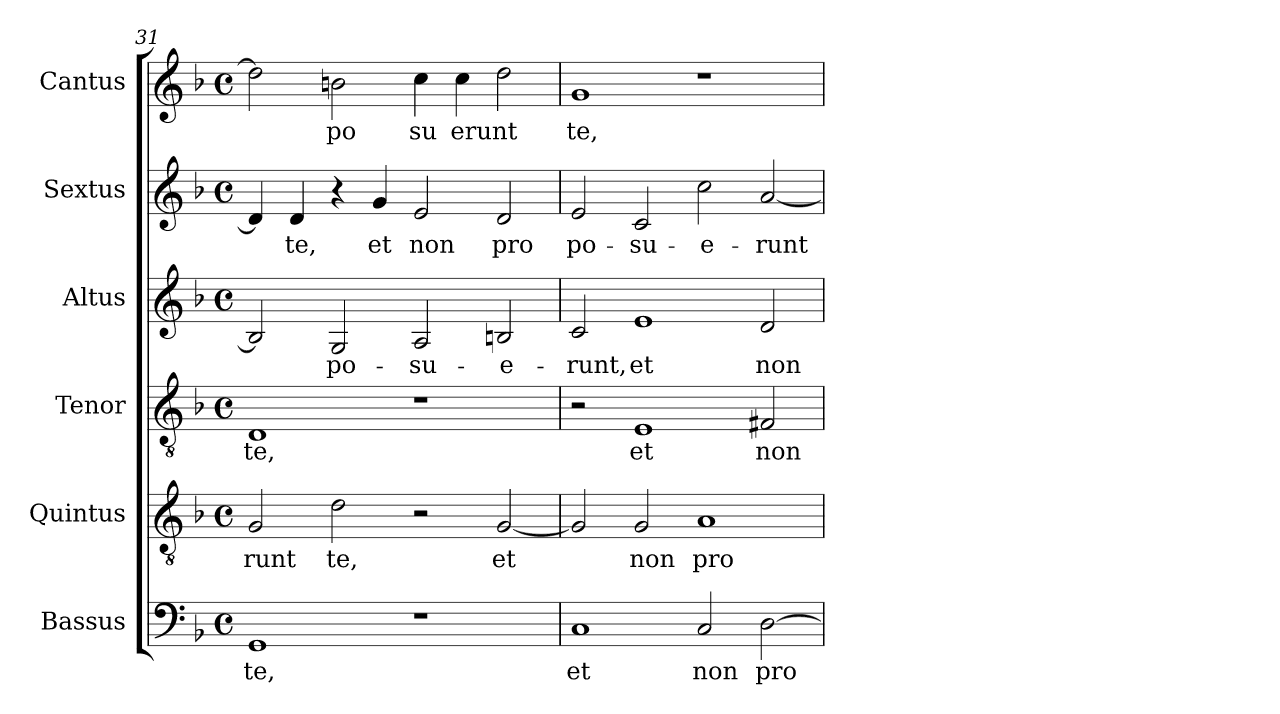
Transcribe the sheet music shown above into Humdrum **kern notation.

**kern	**text	**kern	**text	**kern	**text	**kern	**text	**kern	**text	**kern	**text
*part6	*part6	*part5	*part5	*part4	*part4	*part3	*part3	*part2	*part2	*part1	*part1
*staff6	*staff6	*staff5	*staff5	*staff4	*staff4	*staff3	*staff3	*staff2	*staff2	*staff1	*staff1
*I"Bassus	*	*I"Quintus	*	*I"Tenor	*	*I"Altus	*	*I"Sextus	*	*I"Cantus	*
*clefF4	*	*clefGv2	*	*clefGv2	*	*clefG2	*	*clefG2	*	*clefG2	*
*k[b-]	*	*k[b-]	*	*k[b-]	*	*k[b-]	*	*k[b-]	*	*k[b-]	*
*F:	*	*F:	*	*F:	*	*F:	*	*F:	*	*F:	*
*M4/4	*	*M4/4	*	*M4/4	*	*M4/4	*	*M4/4	*	*M4/4	*
*met(c)	*	*met(c)	*	*met(c)	*	*met(c)	*	*met(c)	*	*met(c)	*
=31	=31	=31	=31	=31	=31	=31	=31	=31	=31	=31	=31
!	!LO:LY:b:cj	!	!LO:LY:b:cj	!	!LO:LY:b:cj	!	!	!	!	!	!
1GG	te,	2G/	runt	1D	te,	2B-/]	.	4d/]	.	2dd\]	.
!	!	!	!	!	!	!	!	!	!LO:LY:b:cj	!	!
.	.	.	.	.	.	.	.	4d/	te,	.	.
!	!	!	!LO:LY:b:cj	!	!	!	!LO:LY:b:cj	!	!	!	!LO:LY:b:cj
.	.	2d\	te,	.	.	2G/	-po-	4r	.	2bn\	po
!	!	!	!	!	!	!	!	!	!LO:LY:b:cj	!	!
.	.	.	.	.	.	.	.	4g/	et	.	.
!	!	!	!	!	!	!	!LO:LY:b:cj	!	!LO:LY:b:cj	!	!LO:LY:b:cj
1r	.	2r	.	1r	.	2A/	-su-	2e/	non	4cc\	su
!	!	!	!	!	!	!	!	!	!	!	!LO:LY:b
.	.	.	.	.	.	.	.	.	.	4cc\	erunt
!	!	!	!LO:LY:b:cj	!	!	!	!LO:LY:b:cj	!	!LO:LY:b:cj	!	!
.	.	[>2G/	et	.	.	2Bn/	-e-	2d/	pro	2dd\	.
!!LO:PB:g=z
=32	=32	=32	=32	=32	=32	=32	=32	=32	=32	=32	=32
!	!LO:LY:b:cj	!	!	!	!	!	!LO:LY:b:cj	!	!LO:LY:b:cj	!	!LO:LY:b:cj
1C	et	2G/]	.	2r	.	2c/	-runt,	2e/	po-	1g	te,
!	!	!	!LO:LY:b:cj	!	!LO:LY:b:cj	!	!LO:LY:b:cj	!	!LO:LY:b:cj	!	!
.	.	2G/	non	1E	et	1e	et	2c/	-su-	.	.
!	!LO:LY:b:cj	!	!LO:LY:b:cj	!	!	!	!	!	!LO:LY:b:cj	!	!
2C/	non	1A	pro	.	.	.	.	2cc\	-e-	1r	.
!	!LO:LY:b	!	!	!	!LO:LY:b:cj	!	!LO:LY:b:cj	!	!LO:LY:b	!	!
[>2D\	pro-	.	.	2F#X/	non	2d/	non	[<2a/	-runt	.	.
=	=	=	=	=	=	=	=	=	=	=	=
*-	*-	*-	*-	*-	*-	*-	*-	*-	*-	*-	*-
